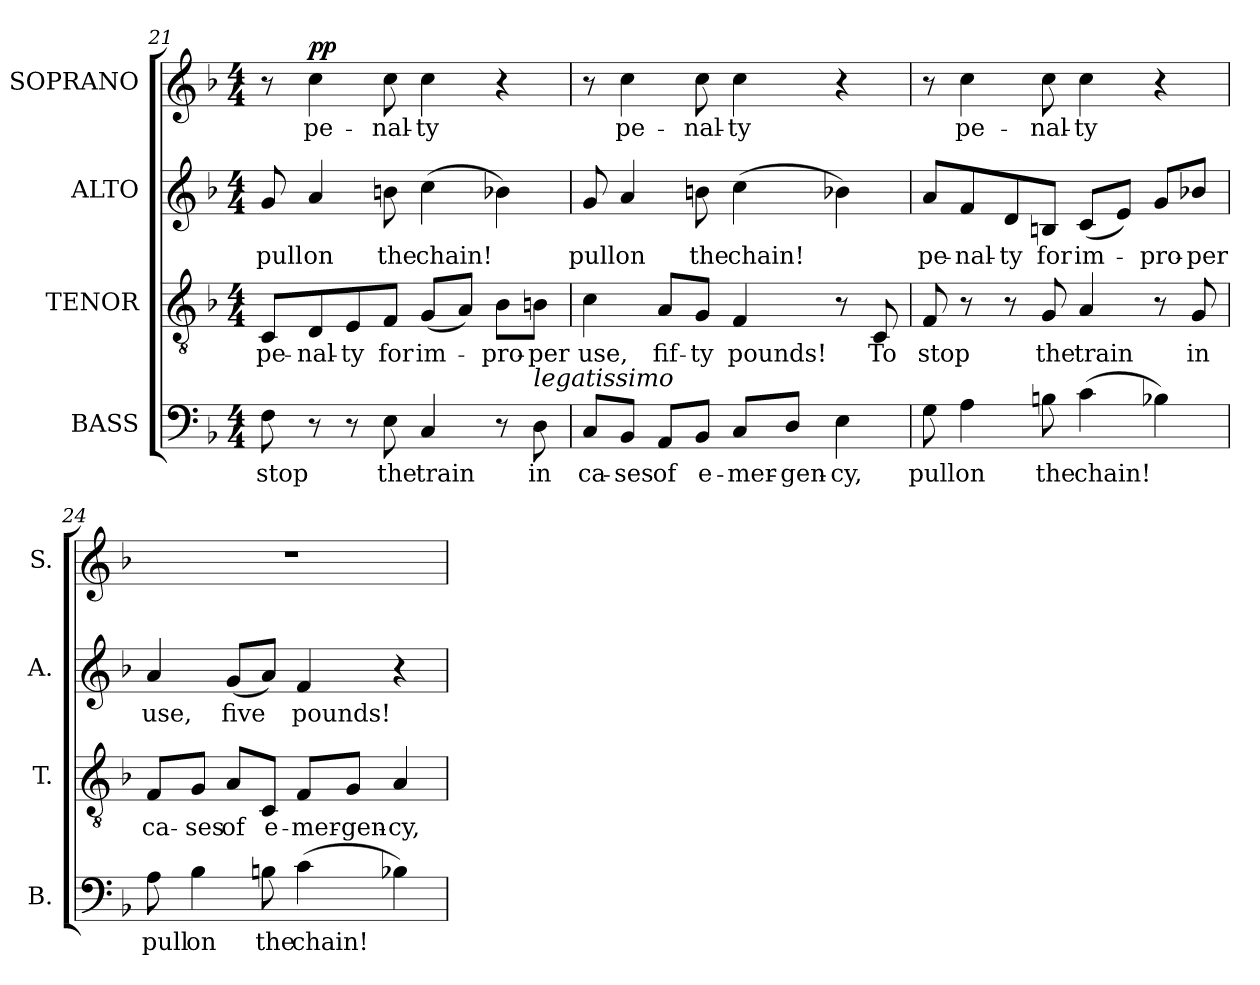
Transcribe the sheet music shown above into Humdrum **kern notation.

**kern	**text	**kern	**text	**kern	**text	**kern	**text	**dynam
*part4	*part4	*part3	*part3	*part2	*part2	*part1	*part1	*part1
*staff4	*staff4	*staff3	*staff3	*staff2	*staff2	*staff1	*staff1	*staff1
*I"BASS	*	*I"TENOR	*	*I"ALTO	*	*I"SOPRANO	*	*
*I'B.	*	*I'T.	*	*I'A.	*	*I'S.	*	*
*clefF4	*	*clefGv2	*	*clefG2	*	*clefG2	*	*
*	*	*ITrd7c12	*	*	*	*	*	*
*k[b-]	*	*k[b-]	*	*k[b-]	*	*k[b-]	*	*
*F:	*	*F:	*	*F:	*	*F:	*	*
*M4/4	*	*M4/4	*	*M4/4	*	*M4/4	*	*
=21	=21	=21	=21	=21	=21	=21	=21	=21
!	!LO:LY:b:color=#000000	!	!	!	!	!	!	!
!	!	!	!LO:LY:b:color=#000000	!	!	!	!	!
!	!	!	!	!	!LO:LY:b:color=#000000	!	!	!
8Fi\	stop	8CCi/L	pe-	8gi/	pull	8r	.	.
!	!	!	!LO:LY:b:color=#000000	!	!	!	!	!
!	!	!	!	!	!LO:LY:b:color=#000000	!	!	!
!	!	!	!	!	!	!	!LO:LY:b:color=#000000	!
8r	.	8DDi/	-nal-	4ai/	on	4cci\	pe-	pp
!	!	!	!LO:LY:b:color=#000000	!	!	!	!	!
8r	.	8EEi/	-ty	.	.	.	.	.
!	!LO:LY:b:color=#000000	!	!	!	!	!	!	!
!	!	!	!LO:LY:b:color=#000000	!	!	!	!	!
!	!	!	!	!	!LO:LY:b:color=#000000	!	!	!
!	!	!	!	!	!	!	!LO:LY:b:color=#000000	!
8Ei\	the	8FFi/J	for	8bni\	the	8cci\	-nal-	.
!	!LO:LY:b:color=#000000	!	!	!	!	!	!	!
!	!	!	!LO:LY:b:color=#000000	!	!	!	!	!
!	!	!	!	!	!LO:LY:b:color=#000000	!	!	!
!	!	!	!	!	!	!	!LO:LY:b:color=#000000	!
4Ci/	train	(8GGi/L	im-	(4cci\	chain!	4cci\	-ty	.
.	.	8AAi/J)	.	.	.	.	.	.
!	!	!	!LO:LY:b:color=#000000	!	!	!	!	!
8r	.	8BB-i\L	-pro-	4b-Xi\)	.	4r	.	.
!	!LO:LY:b:color=#000000	!	!	!	!	!	!	!
!LO:TX:a:i:t=legatissimo	!	!	!	!	!	!	!	!
!	!	!	!LO:LY:b:color=#000000	!	!	!	!	!
8Di\	in	8BBni\J	-per	.	.	.	.	.
!!LO:LB:g=z
=22	=22	=22	=22	=22	=22	=22	=22	=22
!	!LO:LY:b:color=#000000	!	!	!	!	!	!	!
!	!	!	!LO:LY:b:color=#000000	!	!	!	!	!
!	!	!	!	!	!LO:LY:b:color=#000000	!	!	!
8Ci/L	ca-	4Ci\	use,	8gi/	pull	8r	.	.
!	!LO:LY:b:color=#000000	!	!	!	!	!	!	!
!	!	!	!	!	!LO:LY:b:color=#000000	!	!	!
!	!	!	!	!	!	!	!LO:LY:b:color=#000000	!
8BB-i/J	-ses	.	.	4ai/	on	4cci\	pe-	.
!	!LO:LY:b:color=#000000	!	!	!	!	!	!	!
!	!	!	!LO:LY:b:color=#000000	!	!	!	!	!
8AAi/L	of	8AAi/L	fif-	.	.	.	.	.
!	!LO:LY:b:color=#000000	!	!	!	!	!	!	!
!	!	!	!LO:LY:b:color=#000000	!	!	!	!	!
!	!	!	!	!	!LO:LY:b:color=#000000	!	!	!
!	!	!	!	!	!	!	!LO:LY:b:color=#000000	!
8BB-i/J	e-	8GGi/J	-ty	8bni\	the	8cci\	-nal-	.
!	!LO:LY:b:color=#000000	!	!	!	!	!	!	!
!	!	!	!LO:LY:b:color=#000000	!	!	!	!	!
!	!	!	!	!	!LO:LY:b:color=#000000	!	!	!
!	!	!	!	!	!	!	!LO:LY:b:color=#000000	!
8Ci/L	-mer-	4FFi/	pounds!	(4cci\	chain!	4cci\	-ty	.
!	!LO:LY:b:color=#000000	!	!	!	!	!	!	!
8Di/J	-gen-	.	.	.	.	.	.	.
!	!LO:LY:b:color=#000000	!	!	!	!	!	!	!
4Ei\	-cy,	8r	.	4b-Xi\)	.	4r	.	.
!	!	!	!LO:LY:b:color=#000000	!	!	!	!	!
.	.	8CCi/	To	.	.	.	.	.
=23	=23	=23	=23	=23	=23	=23	=23	=23
!	!LO:LY:b:color=#000000	!	!	!	!	!	!	!
!	!	!	!LO:LY:b:color=#000000	!	!	!	!	!
!	!	!	!	!	!LO:LY:b:color=#000000	!	!	!
8Gi\	pull	8FFi/	stop	8ai/L	pe-	8r	.	.
!	!LO:LY:b:color=#000000	!	!	!	!	!	!	!
!	!	!	!	!	!LO:LY:b:color=#000000	!	!	!
!	!	!	!	!	!	!	!LO:LY:b:color=#000000	!
4Ai\	on	8r	.	8fi/	-nal-	4cci\	pe-	.
!	!	!	!	!	!LO:LY:b:color=#000000	!	!	!
.	.	8r	.	8di/	-ty	.	.	.
!	!LO:LY:b:color=#000000	!	!	!	!	!	!	!
!	!	!	!LO:LY:b:color=#000000	!	!	!	!	!
!	!	!	!	!	!LO:LY:b:color=#000000	!	!	!
!	!	!	!	!	!	!	!LO:LY:b:color=#000000	!
8Bni\	the	8GGi/	the	8Bni/J	for	8cci\	-nal-	.
!	!LO:LY:b:color=#000000	!	!	!	!	!	!	!
!	!	!	!LO:LY:b:color=#000000	!	!	!	!	!
!	!	!	!	!	!LO:LY:b:color=#000000	!	!	!
!	!	!	!	!	!	!	!LO:LY:b:color=#000000	!
(4ci\	chain!	4AAi/	train	(8ci/L	im-	4cci\	-ty	.
.	.	.	.	8ei/J)	.	.	.	.
!	!	!	!	!	!LO:LY:b:color=#000000	!	!	!
4B-Xi\)	.	8r	.	8gi/L	-pro-	4r	.	.
!	!	!	!LO:LY:b:color=#000000	!	!	!	!	!
!	!	!	!	!	!LO:LY:b:color=#000000	!	!	!
.	.	8GGi/	in	8b-Xi/J	-per	.	.	.
=24	=24	=24	=24	=24	=24	=24	=24	=24
!	!LO:LY:b:color=#000000	!	!	!	!	!	!	!
!	!	!	!LO:LY:b:color=#000000	!	!	!	!	!
!	!	!	!	!	!LO:LY:b:color=#000000	!	!	!
8Ai\	pull	8FFi/L	ca-	4ai/	use,	1r	.	.
!	!LO:LY:b:color=#000000	!	!	!	!	!	!	!
!	!	!	!LO:LY:b:color=#000000	!	!	!	!	!
4B-i\	on	8GGi/J	-ses	.	.	.	.	.
!	!	!	!LO:LY:b:color=#000000	!	!	!	!	!
!	!	!	!	!	!LO:LY:b:color=#000000	!	!	!
.	.	8AAi/L	of	(8gi/L	five	.	.	.
!	!LO:LY:b:color=#000000	!	!	!	!	!	!	!
!	!	!	!LO:LY:b:color=#000000	!	!	!	!	!
8Bni\	the	8CCi/J	e-	8ai/J)	.	.	.	.
!	!LO:LY:b:color=#000000	!	!	!	!	!	!	!
!	!	!	!LO:LY:b:color=#000000	!	!	!	!	!
!	!	!	!	!	!LO:LY:b:color=#000000	!	!	!
(4ci\	chain!	8FFi/L	-mer-	4fi/	pounds!	.	.	.
!	!	!	!LO:LY:b:color=#000000	!	!	!	!	!
.	.	8GGi/J	-gen-	.	.	.	.	.
!	!	!	!LO:LY:b:color=#000000	!	!	!	!	!
4B-Xi\)	.	4AAi/	-cy,	4r	.	.	.	.
=	=	=	=	=	=	=	=	=
*-	*-	*-	*-	*-	*-	*-	*-	*-
